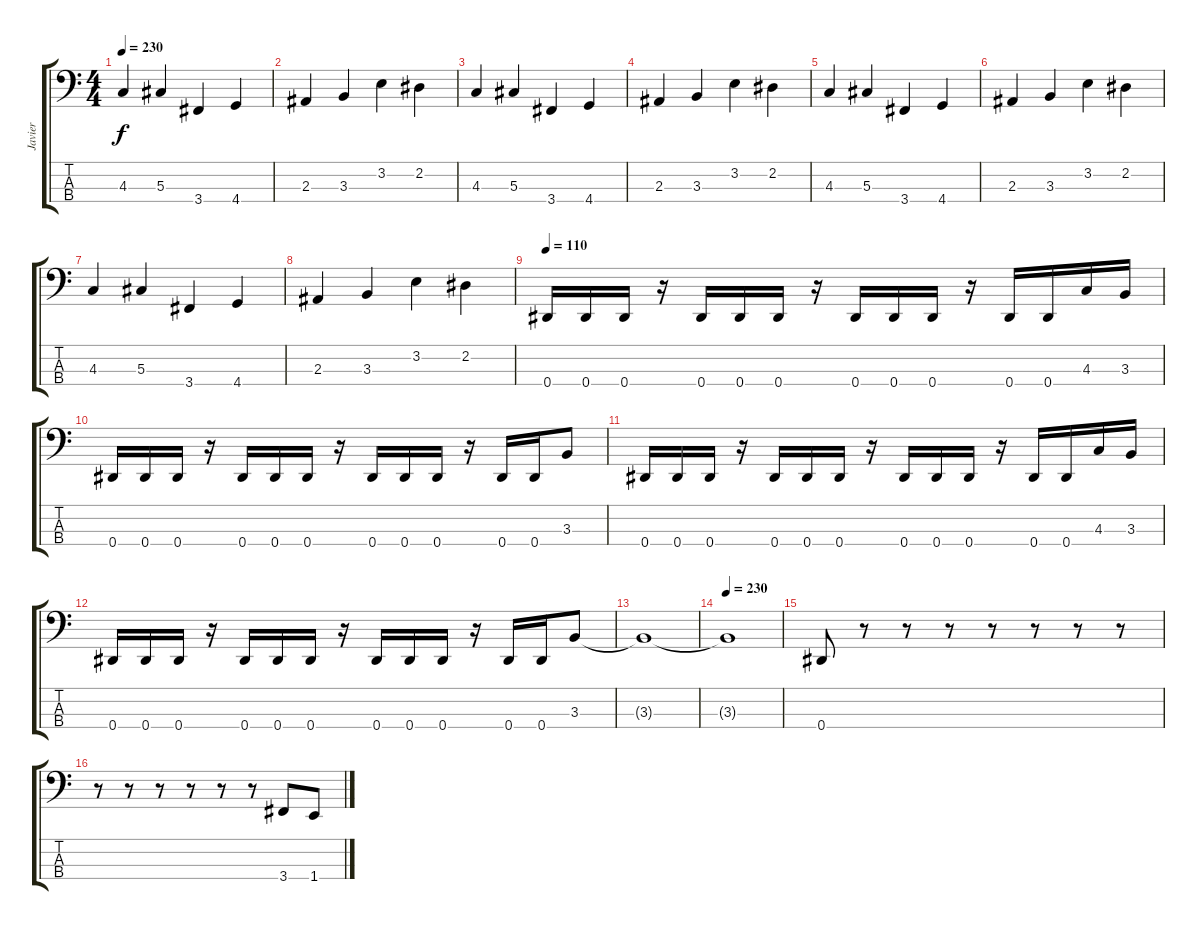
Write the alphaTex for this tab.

\track ("Javier" "Javier") {instrument electricbasspick}
\staff {score tabs}
\tuning (Gb2 Db2 Ab1 Eb1) {hide}
\ts (4 4)
\tempo 230
\clef f4
\ks c
4.3.4{dy f} 5.3.4 3.4.4 4.4.4 |
2.3.4 3.3.4 3.2.4 2.2.4 |
4.3.4 5.3.4 3.4.4 4.4.4 |
2.3.4 3.3.4 3.2.4 2.2.4 |
4.3.4 5.3.4 3.4.4 4.4.4 |
2.3.4 3.3.4 3.2.4 2.2.4 |
4.3.4 5.3.4 3.4.4 4.4.4 |
2.3.4 3.3.4 3.2.4 2.2.4 |
\tempo 110
0.4.16 0.4.16 0.4.16 r.16 0.4.16 0.4.16 0.4.16 r.16 0.4.16 0.4.16 0.4.16 r.16 0.4.16 0.4.16 4.3.16 3.3.16 |
0.4.16 0.4.16 0.4.16 r.16 0.4.16 0.4.16 0.4.16 r.16 0.4.16 0.4.16 0.4.16 r.16 0.4.16 0.4.16 3.3.8 |
0.4.16 0.4.16 0.4.16 r.16 0.4.16 0.4.16 0.4.16 r.16 0.4.16 0.4.16 0.4.16 r.16 0.4.16 0.4.16 4.3.16 3.3.16 |
0.4.16 0.4.16 0.4.16 r.16 0.4.16 0.4.16 0.4.16 r.16 0.4.16 0.4.16 0.4.16 r.16 0.4.16 0.4.16 3.3.8 |
3.3{t}.1 |
\tempo 230
3.3{t}.1 |
0.4.8 r.8 r.8 r.8 r.8 r.8 r.8 r.8 |
r.8 r.8 r.8 r.8 r.8 r.8 3.4.8 1.4.8
